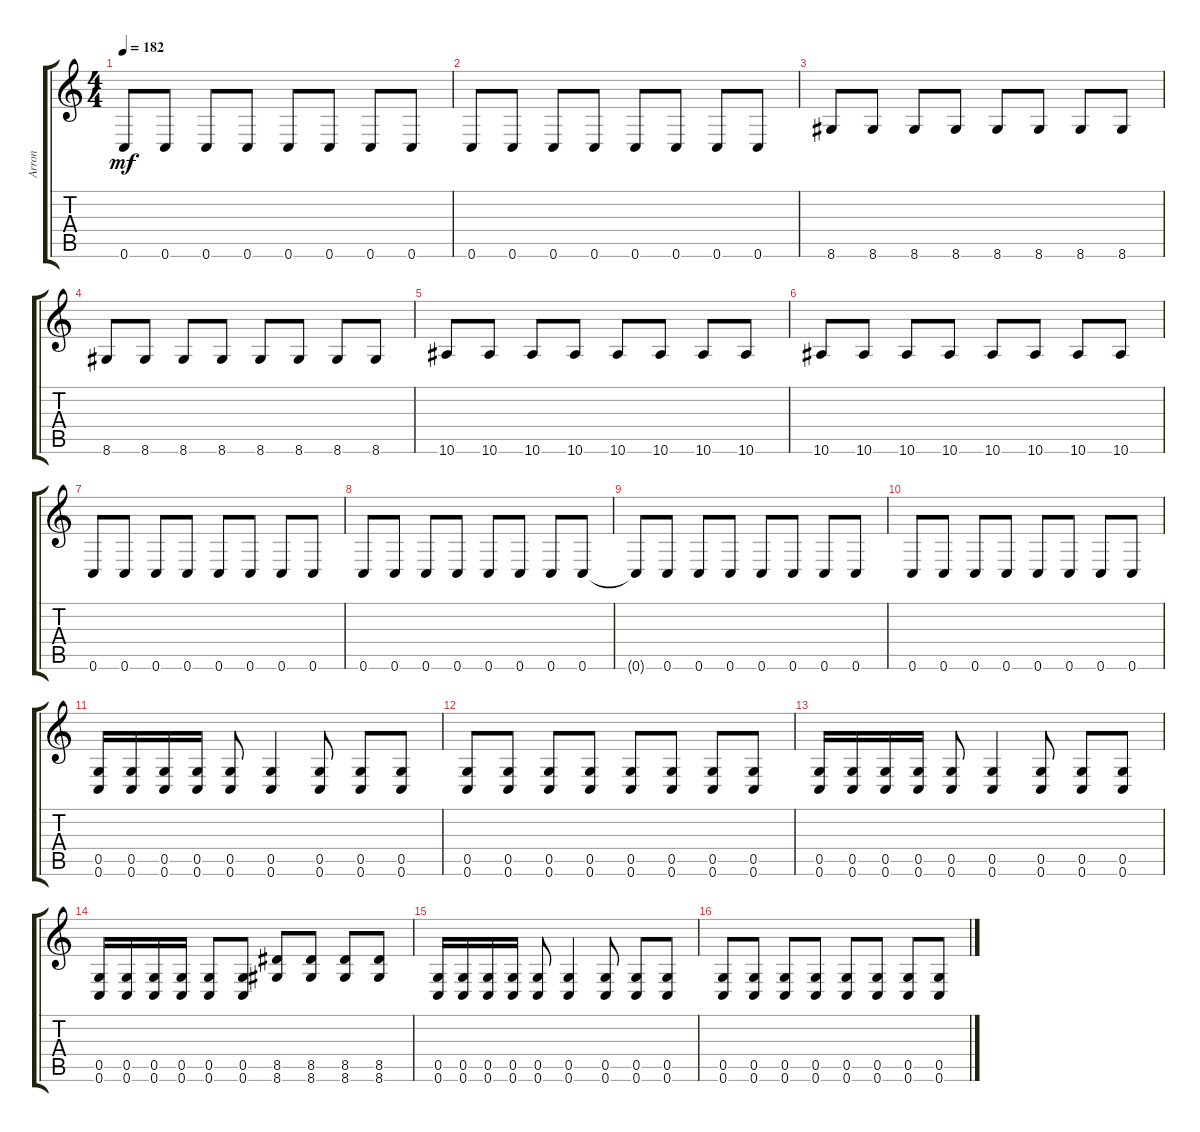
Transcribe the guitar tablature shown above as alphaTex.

\track ("Arron" "Arron") {instrument distortionguitar}
\staff {score tabs}
\tuning (D4 A3 F3 C3 G2 C2) {hide}
\ts (4 4)
\tempo 182
\clef g2
\ks c
0.6{t}.8{dy mf} 0.6.8 0.6.8 0.6.8 0.6.8 0.6.8 0.6.8 0.6.8 |
0.6.8 0.6.8 0.6.8 0.6.8 0.6.8 0.6.8 0.6.8 0.6.8 |
8.6.8 8.6.8 8.6.8 8.6.8 8.6.8 8.6.8 8.6.8 8.6.8 |
8.6.8 8.6.8 8.6.8 8.6.8 8.6.8 8.6.8 8.6.8 8.6.8 |
10.6.8 10.6.8 10.6.8 10.6.8 10.6.8 10.6.8 10.6.8 10.6.8 |
10.6.8 10.6.8 10.6.8 10.6.8 10.6.8 10.6.8 10.6.8 10.6.8 |
0.6.8 0.6.8 0.6.8 0.6.8 0.6.8 0.6.8 0.6.8 0.6.8 |
0.6.8 0.6.8 0.6.8 0.6.8 0.6.8 0.6.8 0.6.8 0.6.8 |
0.6{t}.8 0.6.8 0.6.8 0.6.8 0.6.8 0.6.8 0.6.8 0.6.8 |
0.6.8 0.6.8 0.6.8 0.6.8 0.6.8 0.6.8 0.6.8 0.6.8 |
(0.5 0.6).16 (0.5 0.6).16 (0.5 0.6).16 (0.5 0.6).16 (0.5 0.6).8 (0.5 0.6).4 (0.5 0.6).8 (0.5 0.6).8 (0.5 0.6).8 |
(0.5 0.6).8 (0.5 0.6).8 (0.5 0.6).8 (0.5 0.6).8 (0.5 0.6).8 (0.5 0.6).8 (0.5 0.6).8 (0.5 0.6).8 |
(0.5 0.6).16 (0.5 0.6).16 (0.5 0.6).16 (0.5 0.6).16 (0.5 0.6).8 (0.5 0.6).4 (0.5 0.6).8 (0.5 0.6).8 (0.5 0.6).8 |
(0.5 0.6).16 (0.5 0.6).16 (0.5 0.6).16 (0.5 0.6).16 (0.5 0.6).8 (0.5 0.6).8 (8.5 8.6).8 (8.5 8.6).8 (8.5 8.6).8 (8.5 8.6).8 |
(0.5 0.6).16 (0.5 0.6).16 (0.5 0.6).16 (0.5 0.6).16 (0.5 0.6).8 (0.5 0.6).4 (0.5 0.6).8 (0.5 0.6).8 (0.5 0.6).8 |
(0.5 0.6).8 (0.5 0.6).8 (0.5 0.6).8 (0.5 0.6).8 (0.5 0.6).8 (0.5 0.6).8 (0.5 0.6).8 (0.5 0.6).8
